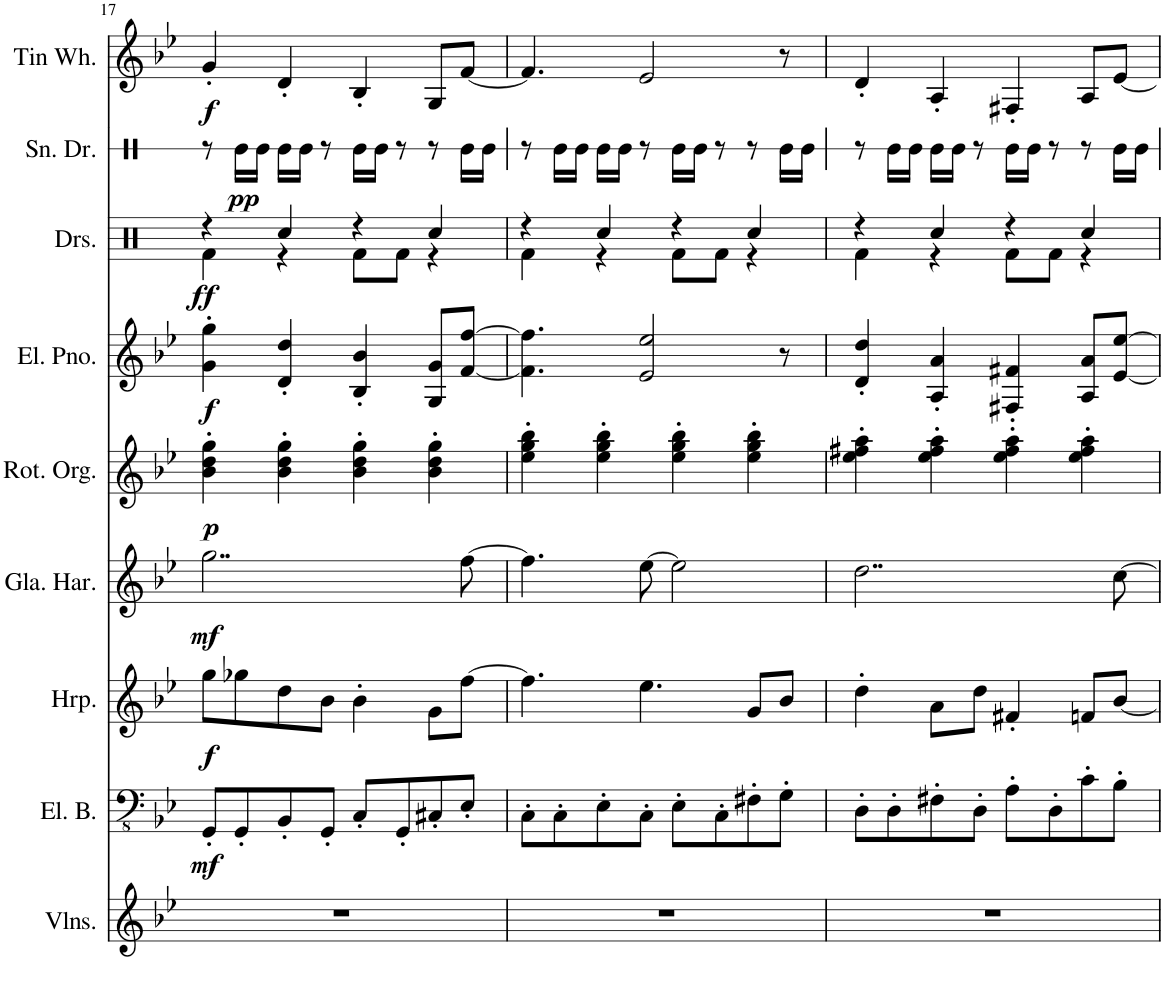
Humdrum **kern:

**kern	**kern	**dynam	**kern	**dynam	**kern	**dynam	**kern	**dynam	**kern	**dynam	**kern	**dynam	**kern	**dynam	**kern	**dynam
*part9	*part8	*part8	*part7	*part7	*part6	*part6	*part5	*part5	*part4	*part4	*part3	*part3	*part2	*part2	*part1	*part1
*staff9	*staff8	*staff8	*staff7	*staff7	*staff6	*staff6	*staff5	*staff5	*staff4	*staff4	*staff3	*staff3	*staff2	*staff2	*staff1	*staff1
*I"Violins	*I"Electric Bass	*	*I"Harp	*	*I"Glass Harmonica	*	*I"Rotary Organ	*	*I"Electric Piano	*	*I"Drumset	*	*I"Snare Drum	*	*I"Low Whistle	*
*I'Vlns.	*I'El. B.	*	*I'Hrp.	*	*I'Gla. Har.	*	*I'Rot. Org.	*	*I'El. Pno.	*	*I'Drs.	*	*I'Sn. Dr.	*	*I'Low Wh.	*
!!LO:PB:g=z
*clefG2	*clefFv4	*	*clefG2	*	*clefG2	*	*clefG2	*	*clefG2	*	*clefX	*	*clefX	*	*clefG2	*
*k[b-e-]	*k[b-e-]	*	*k[b-e-]	*	*k[b-e-]	*	*k[b-e-]	*	*k[b-e-]	*	*k[]	*	*k[]	*	*k[b-e-]	*
*M4/4	*M4/4	*	*M4/4	*	*M4/4	*	*M4/4	*	*M4/4	*	*M4/4	*	*M4/4	*	*M4/4	*
=17	=17	=17	=17	=17	=17	=17	=17	=17	=17	=17	=17	=17	=17	=17	=17	=17
*	*	*	*	*	*	*	*	*	*	*	*^	*	*	*	*	*
!	!	!LO:DY:b	!	!LO:DY:b	!	!LO:DY:b	!	!LO:DY:b	!	!LO:DY:b	!	!	!LO:DY:b	!	!	!	!LO:DY:b
1r	8GGG'/L	mf	8gg\L	f	2..gg\	mf	4b-\' 4dd\' 4gg\'	p	4g\' 4gg\'	f	4r	4Rf\	ff	8r	.	4g'/	f
!	!	!	!	!	!	!	!	!	!	!	!	!	!	!	!LO:DY:b	!	!
.	8GGG'/	.	8gg-X\	.	.	.	.	.	.	.	.	.	.	16Re\LL	pp	.	.
.	.	.	.	.	.	.	.	.	.	.	.	.	.	16Re\JJ	.	.	.
.	8BBB-'/	.	8dd\	.	.	.	4b-\' 4dd\' 4gg\'	.	4d/' 4dd/'	.	4Rcc/	4r	.	16Re\LL	.	4d'/	.
.	.	.	.	.	.	.	.	.	.	.	.	.	.	16Re\JJ	.	.	.
.	8GGG'/J	.	8b-\J	.	.	.	.	.	.	.	.	.	.	8r	.	.	.
.	8CC'/L	.	4b-'\	.	.	.	4b-\' 4dd\' 4gg\'	.	4B-/' 4b-/'	.	4r	8Rf\L	.	16Re\LL	.	4B-'/	.
.	.	.	.	.	.	.	.	.	.	.	.	.	.	16Re\JJ	.	.	.
.	8GGG'/	.	.	.	.	.	.	.	.	.	.	8Rf\J	.	8r	.	.	.
.	8CC#X'/	.	8g\L	.	.	.	4b-\' 4dd\' 4gg\'	.	8G/ 8g/L	.	4Rcc/	4r	.	8r	.	8G/L	.
.	8EE-'/J	.	[8ff\J	.	[8ff\	.	.	.	[8f/ [8ff/J	.	.	.	.	16Re\LL	.	[8f/J	.
.	.	.	.	.	.	.	.	.	.	.	.	.	.	16Re\JJ	.	.	.
=18	=18	=18	=18	=18	=18	=18	=18	=18	=18	=18	=18	=18	=18	=18	=18	=18	=18
1r	8CC'\L	.	4.ff\]	.	4.ff\]	.	4ee-\' 4gg\' 4bb-\'	.	4.f\] 4.ff\]	.	4r	4Rf\	.	8r	.	4.f/]	.
.	8CC'\	.	.	.	.	.	.	.	.	.	.	.	.	16Re\LL	.	.	.
.	.	.	.	.	.	.	.	.	.	.	.	.	.	16Re\JJ	.	.	.
.	8EE-'\	.	.	.	.	.	4ee-\' 4gg\' 4bb-\'	.	.	.	4Rcc/	4r	.	16Re\LL	.	.	.
.	.	.	.	.	.	.	.	.	.	.	.	.	.	16Re\JJ	.	.	.
.	8CC'\J	.	4.ee-\	.	[8ee-\	.	.	.	2e-/ 2ee-/	.	.	.	.	8r	.	2e-/	.
.	8EE-'\L	.	.	.	2ee-\]	.	4ee-\' 4gg\' 4bb-\'	.	.	.	4r	8Rf\L	.	16Re\LL	.	.	.
.	.	.	.	.	.	.	.	.	.	.	.	.	.	16Re\JJ	.	.	.
.	8CC'\	.	.	.	.	.	.	.	.	.	.	8Rf\J	.	8r	.	.	.
.	8FF#X'\	.	8g/L	.	.	.	4ee-\' 4gg\' 4bb-\'	.	.	.	4Rcc/	4r	.	8r	.	.	.
.	8GG'\J	.	8b-/J	.	.	.	.	.	8r	.	.	.	.	16Re\LL	.	8r	.
.	.	.	.	.	.	.	.	.	.	.	.	.	.	16Re\JJ	.	.	.
=19	=19	=19	=19	=19	=19	=19	=19	=19	=19	=19	=19	=19	=19	=19	=19	=19	=19
1r	8DD'\L	.	4dd'\	.	2..dd\	.	4ee-\' 4ff#X\' 4aa\'	.	4d/' 4dd/'	.	4r	4Rf\	.	8r	.	4d'/	.
.	8DD'\	.	.	.	.	.	.	.	.	.	.	.	.	16Re\LL	.	.	.
.	.	.	.	.	.	.	.	.	.	.	.	.	.	16Re\JJ	.	.	.
.	8FF#X'\	.	8a\L	.	.	.	4ee-\' 4ff#\' 4aa\'	.	4A/' 4a/'	.	4Rcc/	4r	.	16Re\LL	.	4A'/	.
.	.	.	.	.	.	.	.	.	.	.	.	.	.	16Re\JJ	.	.	.
.	8DD'\J	.	8dd\J	.	.	.	.	.	.	.	.	.	.	8r	.	.	.
.	8AA'\L	.	4f#X'/	.	.	.	4ee-\' 4ff#\' 4aa\'	.	4F#X/' 4f#X/'	.	4r	8Rf\L	.	16Re\LL	.	4F#X'/	.
.	.	.	.	.	.	.	.	.	.	.	.	.	.	16Re\JJ	.	.	.
.	8DD'\	.	.	.	.	.	.	.	.	.	.	8Rf\J	.	8r	.	.	.
.	8C'\	.	8fn/L	.	.	.	4ee-\' 4ff#\' 4aa\'	.	8A/ 8a/L	.	4Rcc/	4r	.	8r	.	8A/L	.
.	8BB-'\J	.	[8b-/J	.	[8cc\	.	.	.	[8e-/ [8ee-/J	.	.	.	.	16Re\LL	.	[8e-/J	.
.	.	.	.	.	.	.	.	.	.	.	.	.	.	16Re\JJ	.	.	.
*	*	*	*	*	*	*	*	*	*	*	*v	*v	*	*	*	*	*
=	=	=	=	=	=	=	=	=	=	=	=	=	=	=	=	=
*-	*-	*-	*-	*-	*-	*-	*-	*-	*-	*-	*-	*-	*-	*-	*-	*-
